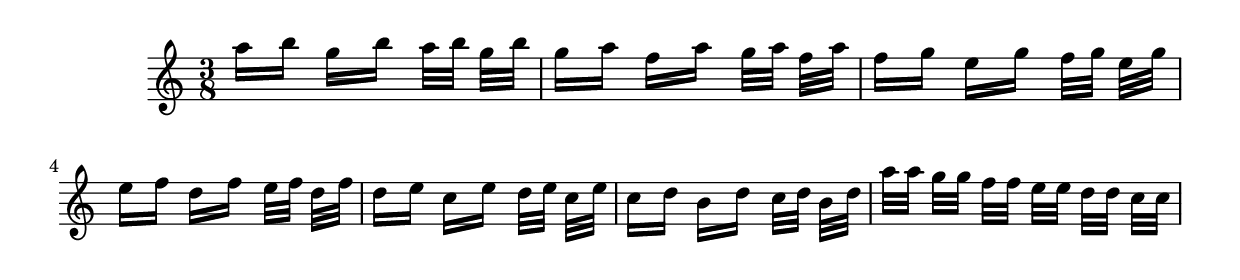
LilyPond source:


\header {

texidoc = "Stem lengths take precedence over beam quants: `forbidden'
    quants are only avoided for 32nd beams when they are outside of
    the staff. However, that leads to very long stems, which is even
    worse."

}

\version "2.7.39"

\relative c''{ 
  \time 3/8
  a'16[ b] g[ b]
  a32[ b] g[ b] 
  g16[ a] f[ a]
  g32[ a] f[ a] 
  f16[ g] e[ g]
  f32[ g] e[ g] 
  e16[ f] d[ f]
  e32[ f] d[ f] 
  d16[ e] c[ e]
  d32[ e] c[ e]
  c16[ d] b[ d]
  c32[ d] b[ d]
  a'32[ a] g[ g] f[ f] e[ e] d[ d] c[ c]
}
